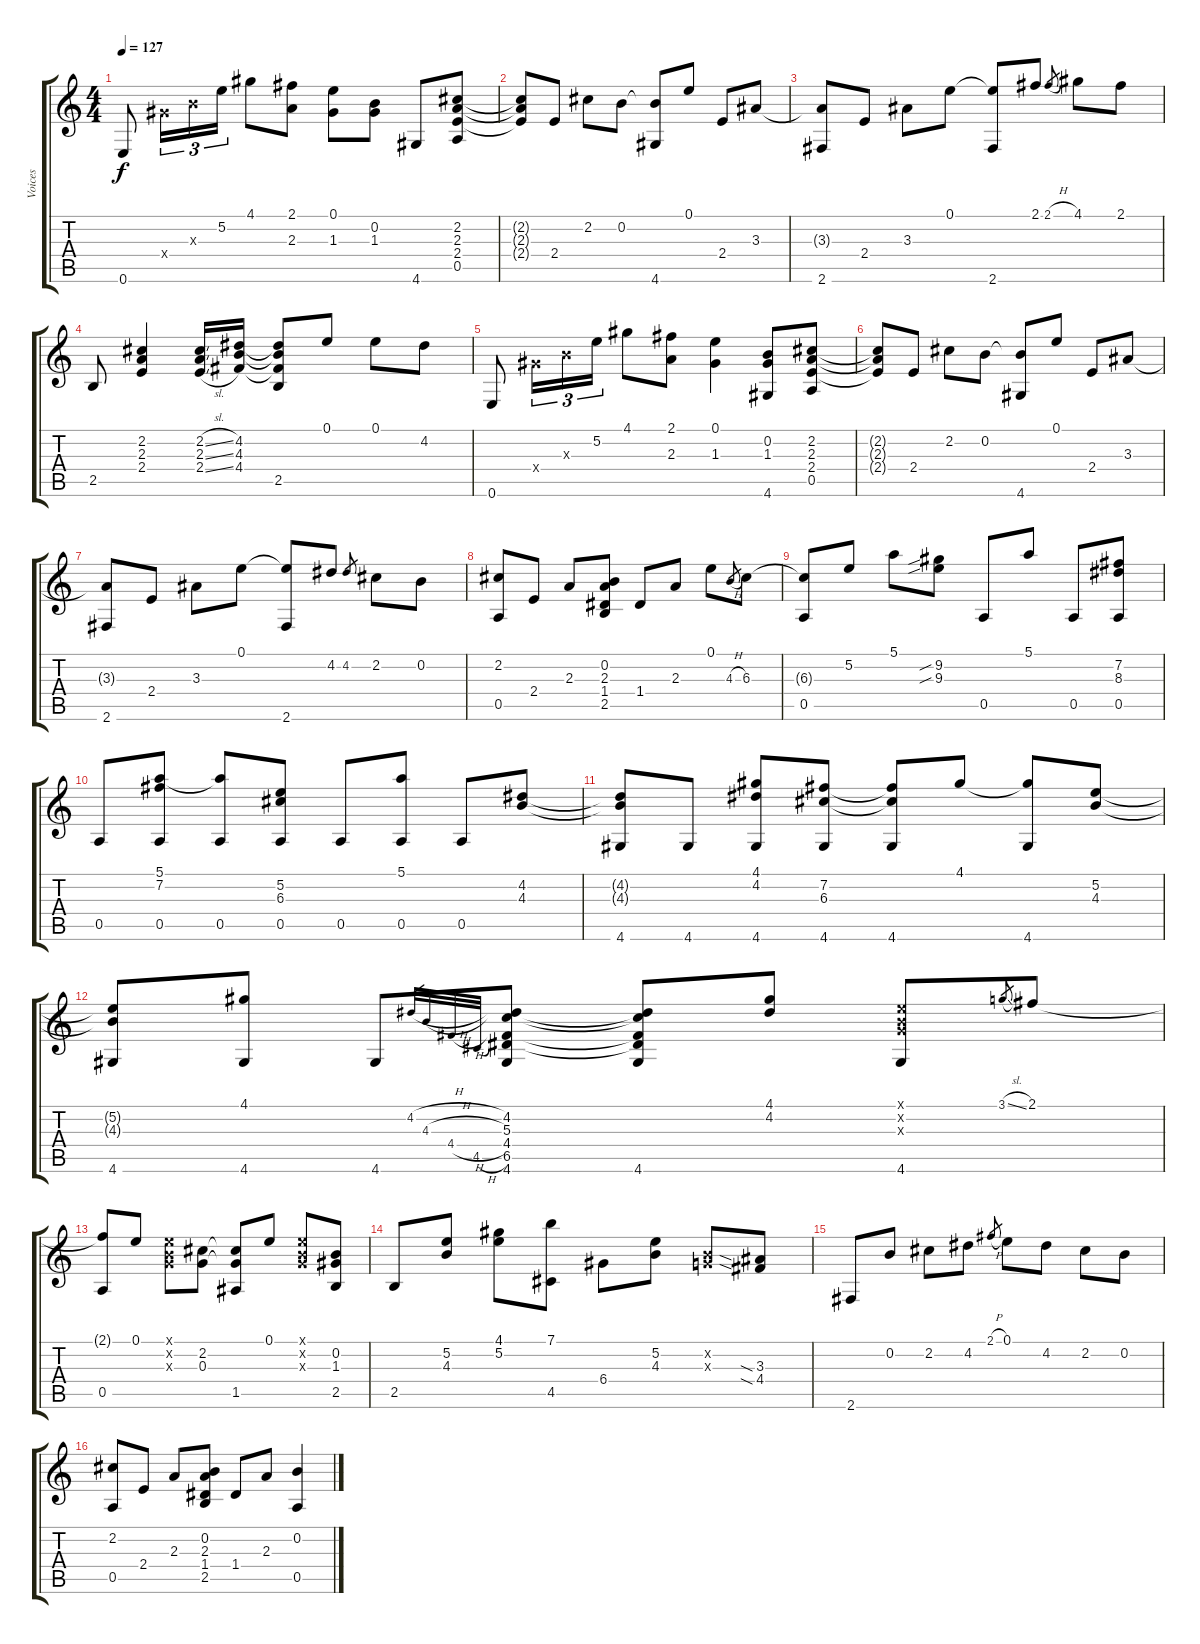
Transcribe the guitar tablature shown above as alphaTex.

\track ("Voices" "Voices") {instrument acousticguitarnylon}
\staff {score tabs}
\tuning (E4 B3 G3 D3 A2 E2) {hide}
\ts (4 4)
\tempo 127
\clef g2
\ks c
0.6.8{dy f} 6.4{x}.16{tu (3 2)} 4.3{x}.16{tu (3 2)} 5.2.16{tu (3 2)} 4.1.8 (2.1 2.3).8 (0.1 1.3).8 (0.2 1.3).8 4.6.8 (2.2 2.3 2.4 0.5).8 |
(2.2{t} 2.3{t} 2.4{t}).8 2.4.8 2.2.8 0.2.8 (0.2{t} 4.6).8 0.1.8 2.4.8 3.3.8 |
(3.3{t} 2.6).8 2.4.8 3.3.8 0.1.8 (0.1{t} 2.6).8 2.1.8 2.1{h}.8{gr} 4.1.8 2.1.8 |
2.5.8 (2.2 2.3 2.4).4 (2.2{sl} 2.3{sl} 2.4{sl}).16 (4.2 4.3 4.4).16 (4.2{t} 4.3{t} 4.4{t} 2.5).8 0.1.8 0.1.8 4.2.8 |
0.6.8 6.4{x}.16{tu (3 2)} 4.3{x}.16{tu (3 2)} 5.2.16{tu (3 2)} 4.1.8 (2.1 2.3).8 (0.1 1.3).4 (0.2 1.3 4.6).8 (2.2 2.3 2.4 0.5).8 |
(2.2{t} 2.3{t} 2.4{t}).8 2.4.8 2.2.8 0.2.8 (0.2{t} 4.6).8 0.1.8 2.4.8 3.3.8 |
(3.3{t} 2.6).8 2.4.8 3.3.8 0.1.8 (0.1{t} 2.6).8 4.2.8 4.2.8{gr} 2.2.8 0.2.8 |
(2.2 0.5).8 2.4.8 2.3.8 (0.2 2.3 1.4 2.5).8 1.4.8 2.3.8 0.1.8 4.3{h}.8{gr} 6.3.8 |
(6.3{t} 0.5).8 5.2.8 5.1.8 (9.2{sib} 9.3{sib}).8 0.5.8 5.1.8 0.5.8 (7.2 8.3 0.5).8 |
0.5.8 (5.1 7.2 0.5).8 (5.1{t} 0.5).8 (5.2 6.3 0.5).8 0.5.8 (5.1 0.5).8 0.5.8 (4.2 4.3).8 |
(4.2{t} 4.3{t} 4.6).8 4.6.8 (4.1 4.2 4.6).8 (7.2 6.3 4.6).8 (7.2{t} 6.3{t} 4.6).8 4.1.8 (4.1{t} 4.6).8 (5.2 4.3).8 |
(5.2{t} 4.3{t} 4.6).8 (4.1 4.6).8 4.6.8 4.2{h}.32{gr} 4.3{h}.32{gr} 4.4{h}.32{gr} 4.5{h}.32{gr} (4.2 5.3 4.4 6.5 4.6).8 (4.2{t} 5.3{t} 4.4{t} 6.5{t} 4.6).8 (4.1 4.2).8 (0.1{x} 0.2{x} 0.3{x} 4.6).8 3.1{sl}.8{gr} 2.1.8 |
(2.1{t} 0.5).8 0.1.8 (0.1{x} 0.2{x} 0.3{x}).8 (2.2 0.3).8 (2.2{t} 0.3{t} 1.5).8 0.1.8 (0.1{x} 0.2{x} 0.3{x}).8 (0.2 1.3 2.5).8 |
2.5.8 (5.2 4.3).8 (4.1 5.2).8 (7.1 4.5).8 6.4.8 (5.2 4.3).8 (0.2{x} 0.3{x}).8 (3.3{sia} 4.4{sia}).8 |
2.6.8 0.2.8 2.2.8 4.2.8 2.1{h}.8{gr} 0.1.8 4.2.8 2.2.8 0.2.8 |
(2.2 0.5).8 2.4.8 2.3.8 (0.2 2.3 1.4 2.5).8 1.4.8 2.3.8 (0.2 0.5).4
